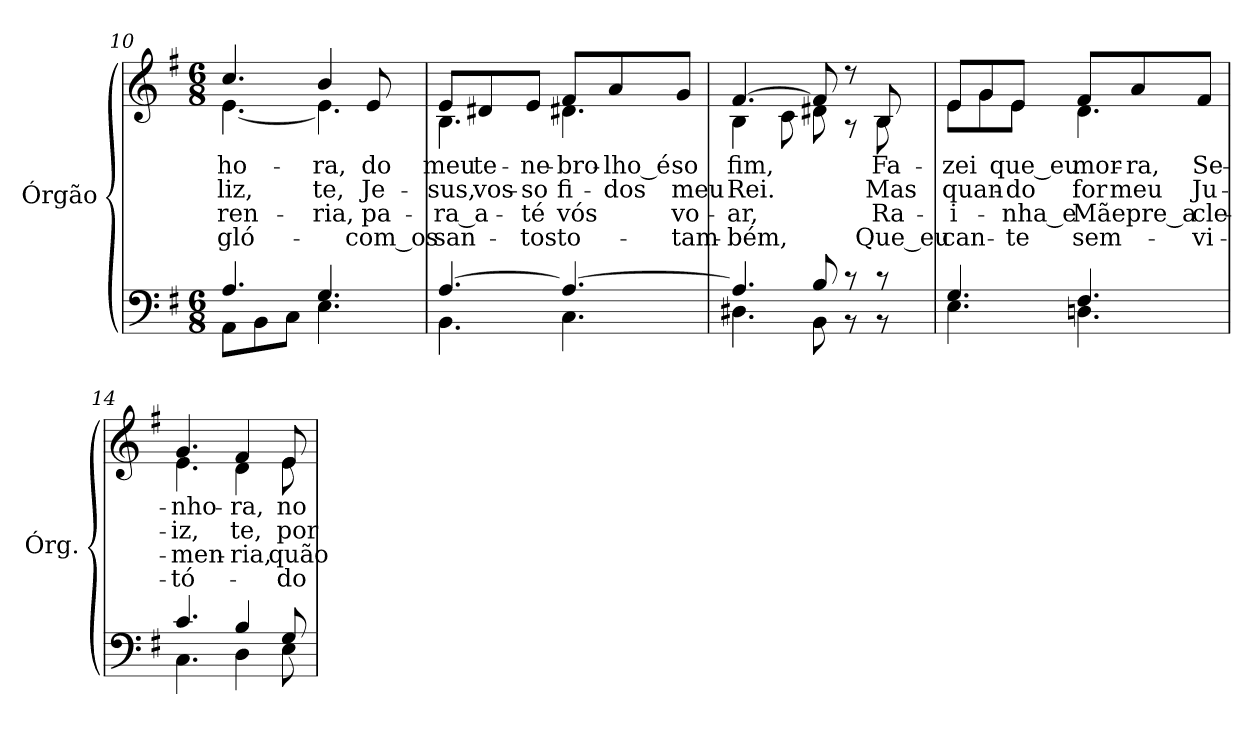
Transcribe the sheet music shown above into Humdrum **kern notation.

**kern	**kern	**text	**text	**text	**text
*part1	*part1	*part1	*part1	*part1	*part1
*staff2	*staff1	*staff1	*staff1	*staff1	*staff1
*I"Órgão	*	*	*	*	*
*I'Órg.	*	*	*	*	*
!!LO:LB:g=z
*clefF4	*clefG2	*	*	*	*
*k[f#]	*k[f#]	*	*	*	*
*e:	*e:	*	*	*	*
*M6/8	*M6/8	*	*	*	*
=10	=10	=10	=10	=10	=10
*^	*	*	*	*	*
!	!	!	!LO:LY:b:color=#000000	!LO:LY:b:color=#000000	!LO:LY:b:color=#000000	!LO:LY:b:color=#000000
*	*	*^	*	*	*	*
4.Ai/	8AAi\L	4.cci/	[<4.ei\	ho-	-liz,	-ren-	gló-
.	8BBi\	.	.	.	.	.	.
.	8Ci\J	.	.	.	.	.	.
!	!	!	!	!LO:LY:b:color=#000000	!LO:LY:b:color=#000000	!LO:LY:b:color=#000000	!
4.Gi/	4.Ei\	4bi/	4.ei\]	-ra,	-te,	-ria,	.
!	!	!	!	!LO:LY:b:color=#000000	!LO:LY:b:color=#000000	!LO:LY:b:color=#000000	!LO:LY:b:color=#000000
.	.	8ei/	.	do	Je-	pa-	com_os
=11	=11	=11	=11	=11	=11	=11	=11
!	!	!	!	!LO:LY:b:color=#000000	!LO:LY:b:color=#000000	!LO:LY:b:color=#000000	!LO:LY:b:color=#000000
[>4.Ai/	4.BBi\	8ei/L	4.Bi\	meu	-sus,	-ra_a-	san-
!	!	!	!	!LO:LY:b:color=#000000	!LO:LY:b:color=#000000	!	!
.	.	8d#Xi/	.	te-	vos-	.	.
!	!	!	!	!LO:LY:b:color=#000000	!LO:LY:b:color=#000000	!LO:LY:b:color=#000000	!LO:LY:b:color=#000000
.	.	8ei/J	.	-ne-	-so	-té	-tos
!	!	!	!	!LO:LY:b:color=#000000	!LO:LY:b:color=#000000	!LO:LY:b:color=#000000	!LO:LY:b:color=#000000
4.Ai/_>	4.Ci\	8f#i/L	4.d#Xi\	-bro-	fi-	vós	to-
!	!	!	!	!LO:LY:b:color=#000000	!LO:LY:b:color=#000000	!	!
.	.	8ai/	.	-lho_é	-dos	.	.
!	!	!	!	!LO:LY:b:color=#000000	!LO:LY:b:color=#000000	!LO:LY:b:color=#000000	!LO:LY:b:color=#000000
.	.	8gi/J	.	-so	meu	vo-	tam-
=12	=12	=12	=12	=12	=12	=12	=12
!	!	!	!	!LO:LY:b:color=#000000	!LO:LY:b:color=#000000	!LO:LY:b:color=#000000	!LO:LY:b:color=#000000
4.Ai/]	4.D#Xi\	[>4.f#i/	4Bi\	fim,	Rei.	-ar,	-bém,
.	.	.	8ci\	.	.	.	.
8Bi/	8BBi\	8f#i/]	8d#Xi\	.	.	.	.
8r	8r	8r	8r	.	.	.	.
!	!	!	!	!LO:LY:b:color=#000000	!LO:LY:b:color=#000000	!LO:LY:b:color=#000000	!LO:LY:b:color=#000000
8r	8r	8Bi/	8Bi\	Fa-	Mas	Ra-	Que_eu
=13	=13	=13	=13	=13	=13	=13	=13
!	!	!	!	!LO:LY:b:color=#000000	!LO:LY:b:color=#000000	!LO:LY:b:color=#000000	!LO:LY:b:color=#000000
4.Gi/	4.Ei\	8ei/L	8ei\L	-zei	quan-	-i-	can-
.	.	8gi/	8gi\	.	.	.	.
!	!	!	!	!LO:LY:b:color=#000000	!LO:LY:b:color=#000000	!LO:LY:b:color=#000000	!LO:LY:b:color=#000000
.	.	8ei/J	8ei\J	que_eu	-do	-nha_e	-te
!	!	!	!	!LO:LY:b:color=#000000	!LO:LY:b:color=#000000	!LO:LY:b:color=#000000	!LO:LY:b:color=#000000
4.F#i/	4.Dni\	8f#i/L	4.di\	mor-	for	Mãe	sem-
!	!	!	!	!LO:LY:b:color=#000000	!LO:LY:b:color=#000000	!LO:LY:b:color=#000000	!
.	.	8ai/	.	-ra,	meu	-pre_a	.
!	!	!	!	!LO:LY:b:color=#000000	!LO:LY:b:color=#000000	!LO:LY:b:color=#000000	!LO:LY:b:color=#000000
.	.	8f#i/J	.	Se-	Ju-	cle-	vi-
!!LO:LB:g=z	!!
=14	=14	=14	=14	=14	=14	=14	=14
!	!	!	!	!LO:LY:b:color=#000000	!LO:LY:b:color=#000000	!LO:LY:b:color=#000000	!LO:LY:b:color=#000000
4.ci/	4.Ci\	4.gi/	4.ei\	-nho-	-iz,	-men-	-tó-
!	!	!	!	!LO:LY:b:color=#000000	!LO:LY:b:color=#000000	!LO:LY:b:color=#000000	!
4Bi/	4Di\	4f#i/	4di\	-ra,	-te,	-ria,	.
!	!	!	!	!LO:LY:b:color=#000000	!LO:LY:b:color=#000000	!LO:LY:b:color=#000000	!LO:LY:b:color=#000000
8Gi/	8Ei\	8ei/	8ei\	no	por	quão	do
*v	*v	*	*	*	*	*	*
*	*v	*v	*	*	*	*
=	=	=	=	=	=
*-	*-	*-	*-	*-	*-
